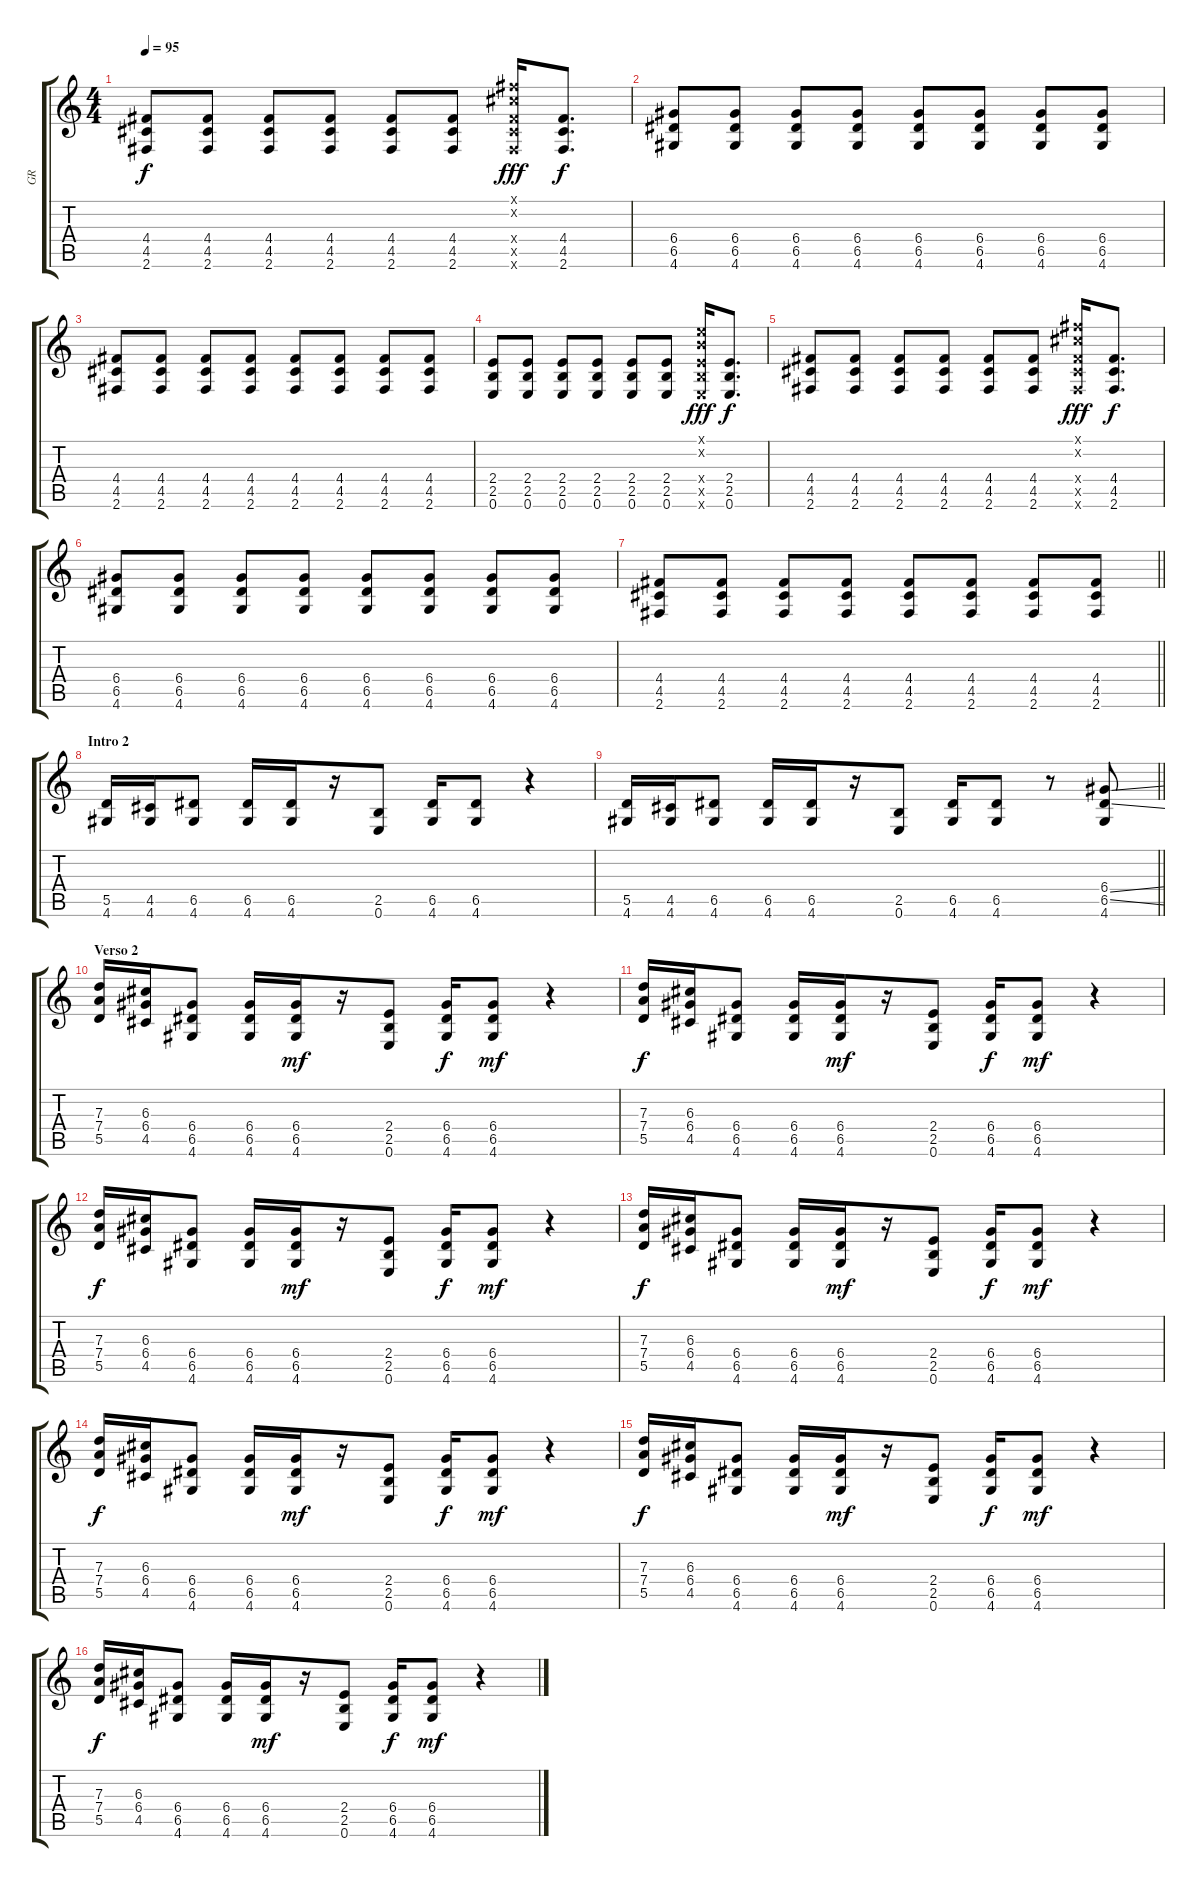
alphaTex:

\track ("GR" "GR") {instrument overdrivenguitar}
\staff {score tabs}
\tuning (E4 B3 G3 D3 A2 E2) {hide}
\ts (4 4)
\tempo 95
\clef g2
\ks c
(4.4 4.5 2.6).8{dy f} (4.4 4.5 2.6).8 (4.4 4.5 2.6).8 (4.4 4.5 2.6).8 (4.4 4.5 2.6).8 (4.4 4.5 2.6).8 (2.1{x} 2.2{x} 4.4{x} 4.5{x} 2.6{x}).16{dy fff} (4.4 4.5 2.6).8{d dy f} |
(6.4 6.5 4.6).8 (6.4 6.5 4.6).8 (6.4 6.5 4.6).8 (6.4 6.5 4.6).8 (6.4 6.5 4.6).8 (6.4 6.5 4.6).8 (6.4 6.5 4.6).8 (6.4 6.5 4.6).8 |
(4.4 4.5 2.6).8 (4.4 4.5 2.6).8 (4.4 4.5 2.6).8 (4.4 4.5 2.6).8 (4.4 4.5 2.6).8 (4.4 4.5 2.6).8 (4.4 4.5 2.6).8 (4.4 4.5 2.6).8 |
(2.4 2.5 0.6).8 (2.4 2.5 0.6).8 (2.4 2.5 0.6).8 (2.4 2.5 0.6).8 (2.4 2.5 0.6).8 (2.4 2.5 0.6).8 (0.1{x} 0.2{x} 2.4{x} 2.5{x} 0.6{x}).16{dy fff} (2.4 2.5 0.6).8{d dy f} |
(4.4 4.5 2.6).8 (4.4 4.5 2.6).8 (4.4 4.5 2.6).8 (4.4 4.5 2.6).8 (4.4 4.5 2.6).8 (4.4 4.5 2.6).8 (2.1{x} 2.2{x} 4.4{x} 4.5{x} 2.6{x}).16{dy fff} (4.4 4.5 2.6).8{d dy f} |
(6.4 6.5 4.6).8 (6.4 6.5 4.6).8 (6.4 6.5 4.6).8 (6.4 6.5 4.6).8 (6.4 6.5 4.6).8 (6.4 6.5 4.6).8 (6.4 6.5 4.6).8 (6.4 6.5 4.6).8 |
\barLineRight lightlight
(4.4 4.5 2.6).8 (4.4 4.5 2.6).8 (4.4 4.5 2.6).8 (4.4 4.5 2.6).8 (4.4 4.5 2.6).8 (4.4 4.5 2.6).8 (4.4 4.5 2.6).8 (4.4 4.5 2.6).8 |
\section ("" "Intro 2")
(5.5 4.6).16 (4.5 4.6).16 (6.5 4.6).8 (6.5 4.6).16 (6.5 4.6).16 r.16 (2.5 0.6).8 (6.5 4.6).16 (6.5 4.6).8 r.4 |
\barLineRight lightlight
(5.5 4.6).16 (4.5 4.6).16 (6.5 4.6).8 (6.5 4.6).16 (6.5 4.6).16 r.16 (2.5 0.6).8 (6.5 4.6).16 (6.5 4.6).8 r.8 (6.4{ss} 6.5{ss} 4.6).8 |
\section ("" "Verso 2")
(7.3 7.4 5.5).16 (6.3 6.4 4.5).16 (6.4 6.5 4.6).8 (6.4 6.5 4.6).16 (6.4 6.5 4.6).16{dy mf} r.16 (2.4 2.5 0.6).8 (6.4 6.5 4.6).16{dy f} (6.4 6.5 4.6).8{dy mf} r.4 |
(7.3 7.4 5.5).16{dy f} (6.3 6.4 4.5).16 (6.4 6.5 4.6).8 (6.4 6.5 4.6).16 (6.4 6.5 4.6).16{dy mf} r.16 (2.4 2.5 0.6).8 (6.4 6.5 4.6).16{dy f} (6.4 6.5 4.6).8{dy mf} r.4 |
(7.3 7.4 5.5).16{dy f} (6.3 6.4 4.5).16 (6.4 6.5 4.6).8 (6.4 6.5 4.6).16 (6.4 6.5 4.6).16{dy mf} r.16 (2.4 2.5 0.6).8 (6.4 6.5 4.6).16{dy f} (6.4 6.5 4.6).8{dy mf} r.4 |
(7.3 7.4 5.5).16{dy f} (6.3 6.4 4.5).16 (6.4 6.5 4.6).8 (6.4 6.5 4.6).16 (6.4 6.5 4.6).16{dy mf} r.16 (2.4 2.5 0.6).8 (6.4 6.5 4.6).16{dy f} (6.4 6.5 4.6).8{dy mf} r.4 |
(7.3 7.4 5.5).16{dy f} (6.3 6.4 4.5).16 (6.4 6.5 4.6).8 (6.4 6.5 4.6).16 (6.4 6.5 4.6).16{dy mf} r.16 (2.4 2.5 0.6).8 (6.4 6.5 4.6).16{dy f} (6.4 6.5 4.6).8{dy mf} r.4 |
(7.3 7.4 5.5).16{dy f} (6.3 6.4 4.5).16 (6.4 6.5 4.6).8 (6.4 6.5 4.6).16 (6.4 6.5 4.6).16{dy mf} r.16 (2.4 2.5 0.6).8 (6.4 6.5 4.6).16{dy f} (6.4 6.5 4.6).8{dy mf} r.4 |
(7.3 7.4 5.5).16{dy f} (6.3 6.4 4.5).16 (6.4 6.5 4.6).8 (6.4 6.5 4.6).16 (6.4 6.5 4.6).16{dy mf} r.16 (2.4 2.5 0.6).8 (6.4 6.5 4.6).16{dy f} (6.4 6.5 4.6).8{dy mf} r.4
